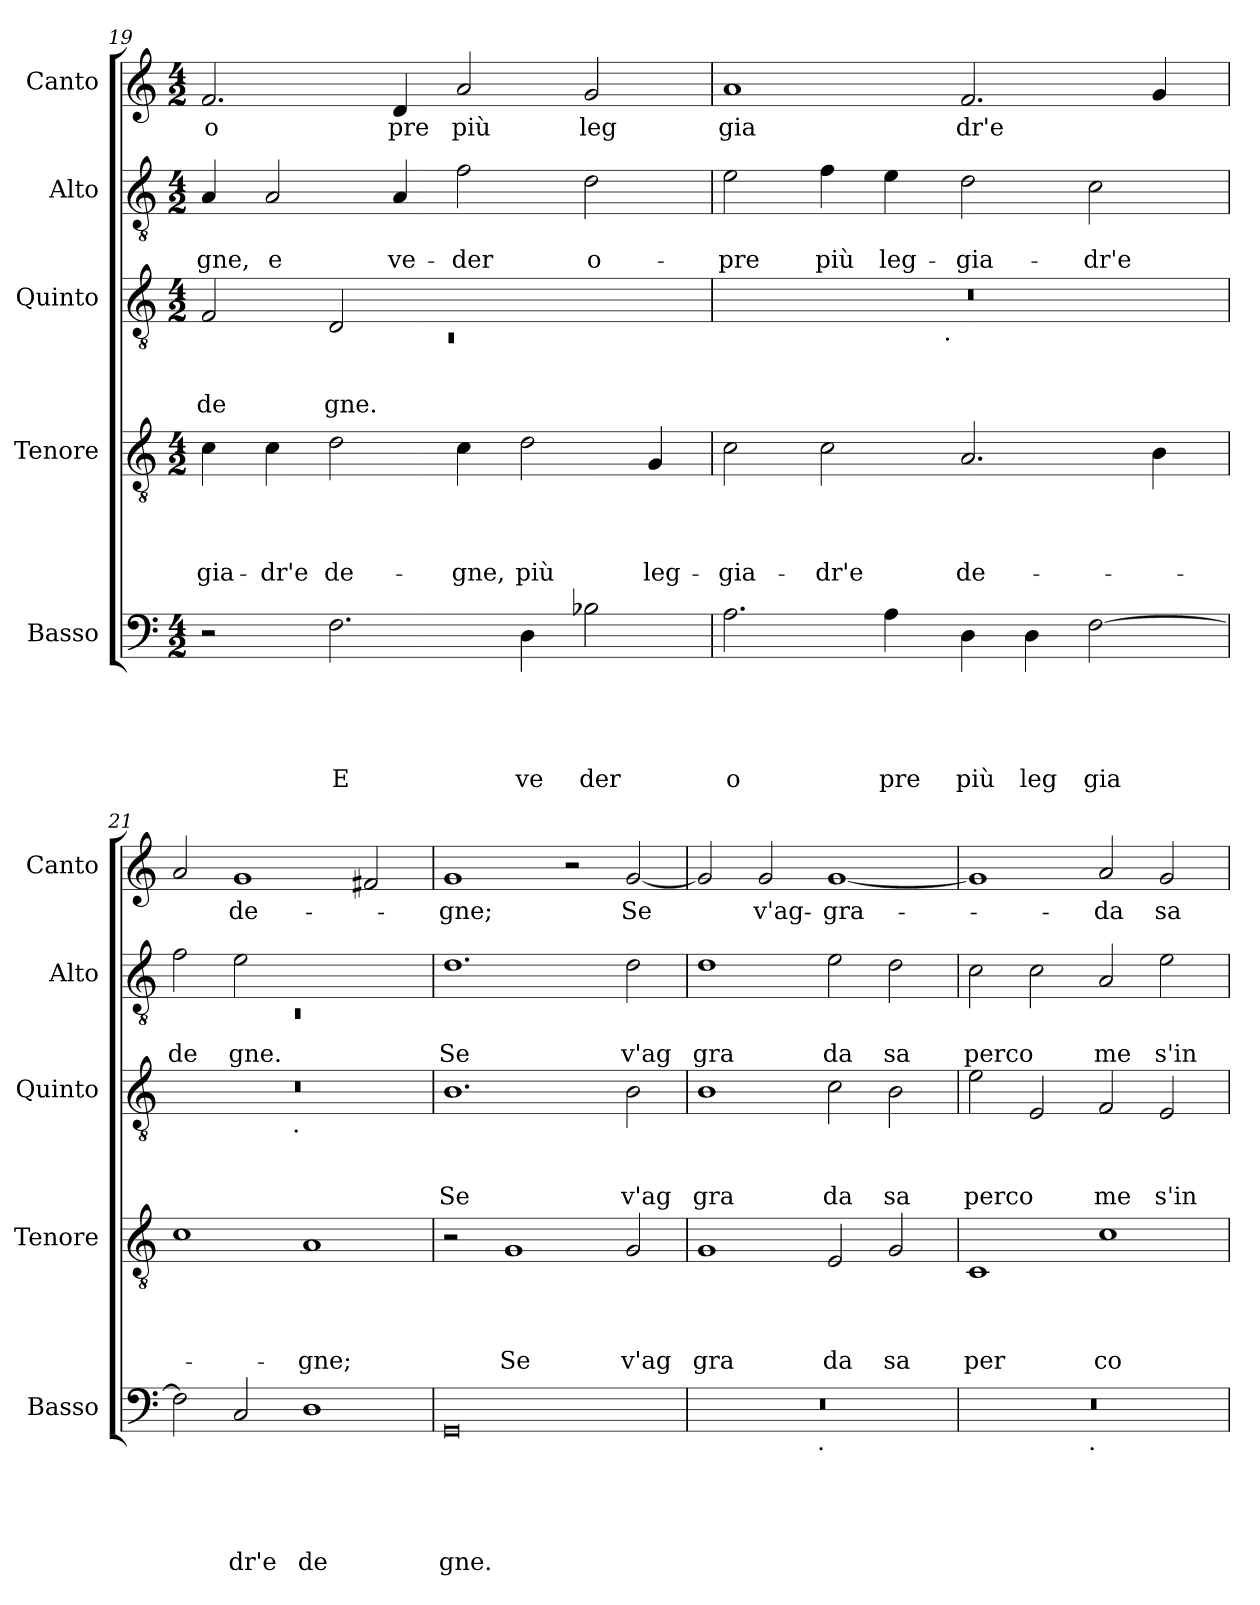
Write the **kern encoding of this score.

**kern	**text	**text	**text	**text	**text	**kern	**text	**text	**text	**text	**kern	**text	**text	**text	**kern	**text	**text	**kern	**text
*part5	*part5	*part5	*part5	*part5	*part5	*part4	*part4	*part4	*part4	*part4	*part3	*part3	*part3	*part3	*part2	*part2	*part2	*part1	*part1
*staff5	*staff5	*staff5	*staff5	*staff5	*staff5	*staff4	*staff4	*staff4	*staff4	*staff4	*staff3	*staff3	*staff3	*staff3	*staff2	*staff2	*staff2	*staff1	*staff1
*I"Basso	*	*	*	*	*	*I"Tenore	*	*	*	*	*I"Quinto	*	*	*	*I"Alto	*	*	*I"Canto	*
*I'Basso	*	*	*	*	*	*I'Tenore	*	*	*	*	*I'Quinto	*	*	*	*I'Alto	*	*	*I'Canto	*
*clefF4	*	*	*	*	*	*clefGv2	*	*	*	*	*clefGv2	*	*	*	*clefGv2	*	*	*clefG2	*
*k[]	*	*	*	*	*	*k[]	*	*	*	*	*k[]	*	*	*	*k[]	*	*	*k[]	*
*C:	*	*	*	*	*	*C:	*	*	*	*	*C:	*	*	*	*C:	*	*	*C:	*
*M4/2	*	*	*	*	*	*M4/2	*	*	*	*	*M4/2	*	*	*	*M4/2	*	*	*M4/2	*
=19	=19	=19	=19	=19	=19	=19	=19	=19	=19	=19	=19	=19	=19	=19	=19	=19	=19	=19	=19
*	*	*	*	*	*	*	*	*	*	*	*^	*	*	*	*	*	*	*	*
!	!	!	!	!	!	!	!	!	!	!LO:LY:b	!	!LO:N:vis=1	!	!	!LO:LY:b	!	!	!LO:LY:b	!	!LO:LY:b
2r	.	.	.	.	.	4c\	.	.	.	-gia-	2F/	0rC	.	.	de	4A/	.	-gne,	2.f/	o
!	!	!	!	!	!	!	!	!	!	!LO:LY:b	!	!	!	!	!	!	!	!LO:LY:b	!	!
.	.	.	.	.	.	4c\	.	.	.	-dr'e	.	.	.	.	.	2A/	.	e	.	.
!	!	!	!	!	!LO:LY:b	!	!	!	!	!LO:LY:b	!	!	!	!	!LO:LY:b	!	!	!	!	!
2.F\	.	.	.	.	E	2d\	.	.	.	de-	2D/	.	.	.	gne.	.	.	.	.	.
!	!	!	!	!	!	!	!	!	!	!	!	!	!	!	!	!	!	!LO:LY:b	!	!LO:LY:b
.	.	.	.	.	.	.	.	.	.	.	.	.	.	.	.	4A/	.	ve-	4d/	pre
!	!	!	!	!	!	!	!	!	!	!LO:LY:b	!	!	!	!	!	!	!	!LO:LY:b	!	!LO:LY:b
.	.	.	.	.	.	4c\	.	.	.	-gne,	1ryy	.	.	.	.	2f\	.	-der	2a/	più
!	!	!	!	!	!LO:LY:b	!	!	!	!	!LO:LY:b	!	!	!	!	!	!	!	!	!	!
4D\	.	.	.	.	ve	2d\	.	.	.	più	.	.	.	.	.	.	.	.	.	.
!	!	!	!	!	!LO:LY:b	!	!	!	!	!	!	!	!	!	!	!	!	!LO:LY:b	!	!LO:LY:b
2B-\	.	.	.	.	der	.	.	.	.	.	.	.	.	.	.	2d\	.	o-	2g/	leg
!	!	!	!	!	!	!	!	!	!	!LO:LY:b	!	!	!	!	!	!	!	!	!	!
.	.	.	.	.	.	4G/	.	.	.	leg-	.	.	.	.	.	.	.	.	.	.
=20	=20	=20	=20	=20	=20	=20	=20	=20	=20	=20	=20	=20	=20	=20	=20	=20	=20	=20	=20	=20
!	!	!	!	!	!LO:LY:b	!	!	!	!	!LO:LY:b	!	!	!	!	!	!	!	!LO:LY:b	!	!LO:LY:b
2.A\	.	.	.	.	o	2c\	.	.	.	-gia-	0r	2ryy	.	.	.	2e\	.	-pre	1a	gia
!	!	!	!	!	!	!	!	!	!	!LO:LY:b	!	!	!	!	!	!	!	!LO:LY:b	!	!
.	.	.	.	.	.	2c\	.	.	.	-dr'e	.	4...ryy	.	.	.	4f\	.	più	.	.
!	!	!	!	!	!LO:LY:b	!	!	!	!	!	!	!	!	!	!	!	!	!LO:LY:b	!	!
4A\	.	.	.	.	pre	.	.	.	.	.	.	.	.	.	.	4e\	.	leg-	.	.
!	!	!	!	!	!	!	!	!	!	!	!	!LO:TX:b:t=.	!	!	!	!	!	!	!	!
.	.	.	.	.	.	.	.	.	.	.	.	1ryy	.	.	.	.	.	.	.	.
!	!	!	!	!	!LO:LY:b	!	!	!	!	!LO:LY:b	!	!	!	!	!	!	!	!LO:LY:b	!	!LO:LY:b
4D\	.	.	.	.	più	2.A/	.	.	.	de-	.	.	.	.	.	2d\	.	-gia-	2.f/	dr'e
!	!	!	!	!	!LO:LY:b	!	!	!	!	!	!	!	!	!	!	!	!	!	!	!
4D\	.	.	.	.	leg	.	.	.	.	.	.	.	.	.	.	.	.	.	.	.
!	!	!	!	!	!LO:LY:b	!	!	!	!	!	!	!	!	!	!	!	!	!LO:LY:b	!	!
[>2F\	.	.	.	.	gia	.	.	.	.	.	.	.	.	.	.	2c\	.	-dr'e	.	.
.	.	.	.	.	.	4B\	.	.	.	.	.	.	.	.	.	.	.	.	4g/	.
.	.	.	.	.	.	.	.	.	.	.	.	32ryy	.	.	.	.	.	.	.	.
!!LO:PB:g=z
=21	=21	=21	=21	=21	=21	=21	=21	=21	=21	=21	=21	=21	=21	=21	=21	=21	=21	=21	=21	=21
*	*	*	*	*	*	*	*	*	*	*	*	*	*	*	*	*^	*	*	*	*
!	!	!	!	!	!	!	!	!	!	!	!	!	!	!	!	!	!LO:N:vis=1	!	!LO:LY:b	!	!
2F\]	.	.	.	.	.	1c	.	.	.	.	0r	2ryy	.	.	.	2f\	0rC	.	de	2a/	.
!	!	!	!	!	!LO:LY:b	!	!	!	!	!	!	!	!	!	!	!	!	!	!LO:LY:b	!	!LO:LY:b
2C/	.	.	.	.	dr'e	.	.	.	.	.	.	4...ryy	.	.	.	2e\	.	.	gne.	1g	de-
!	!	!	!	!	!	!	!	!	!	!	!	!LO:TX:b:t=.	!	!	!	!	!	!	!	!	!
.	.	.	.	.	.	.	.	.	.	.	.	1ryy	.	.	.	.	.	.	.	.	.
!	!	!	!	!	!LO:LY:b	!	!	!	!	!LO:LY:b	!	!	!	!	!	!	!	!	!	!	!
1D	.	.	.	.	de	1A	.	.	.	-gne;	.	.	.	.	.	1ryy	.	.	.	.	.
.	.	.	.	.	.	.	.	.	.	.	.	.	.	.	.	.	.	.	.	2f#/	.
.	.	.	.	.	.	.	.	.	.	.	.	32ryy	.	.	.	.	.	.	.	.	.
=22	=22	=22	=22	=22	=22	=22	=22	=22	=22	=22	=22	=22	=22	=22	=22	=22	=22	=22	=22	=22	=22
!	!	!	!	!	!LO:LY:b	!	!	!	!	!	!	!	!	!	!LO:LY:b	!	!	!	!LO:LY:b	!	!LO:LY:b
*	*	*	*	*	*	*	*	*	*	*	*v	*v	*	*	*	*	*	*	*	*	*
*	*	*	*	*	*	*	*	*	*	*	*	*	*	*	*v	*v	*	*	*	*
0GG	.	.	.	.	gne.	2r	.	.	.	.	1.B	.	.	Se	1.d	.	Se	1g	-gne;
!	!	!	!	!	!	!	!	!	!	!LO:LY:b	!	!	!	!	!	!	!	!	!
.	.	.	.	.	.	1G	.	.	.	Se	.	.	.	.	.	.	.	.	.
.	.	.	.	.	.	.	.	.	.	.	.	.	.	.	.	.	.	2r	.
!	!	!	!	!	!	!	!	!	!	!LO:LY:b	!	!	!	!LO:LY:b	!	!	!LO:LY:b	!	!LO:LY:b
.	.	.	.	.	.	2G/	.	.	.	v'ag	2B\	.	.	v'ag	2d\	.	v'ag	[<2g/	Se
=23	=23	=23	=23	=23	=23	=23	=23	=23	=23	=23	=23	=23	=23	=23	=23	=23	=23	=23	=23
!	!	!	!	!	!	!	!	!	!	!LO:LY:b	!	!	!	!LO:LY:b	!	!	!LO:LY:b	!	!
*^	*	*	*	*	*	*	*	*	*	*	*	*	*	*	*	*	*	*	*
0r	2ryy	.	.	.	.	.	1G	.	.	.	gra	1B	.	.	gra	1d	.	gra	2g/]	.
!	!	!	!	!	!	!	!	!	!	!	!	!	!	!	!	!	!	!	!	!LO:LY:b
.	4...ryy	.	.	.	.	.	.	.	.	.	.	.	.	.	.	.	.	.	2g/	v'ag-
!	!LO:TX:b:t=.	!	!	!	!	!	!	!	!	!	!	!	!	!	!	!	!	!	!	!
.	1ryy	.	.	.	.	.	.	.	.	.	.	.	.	.	.	.	.	.	.	.
!	!	!	!	!	!	!	!	!	!	!	!LO:LY:b	!	!	!	!LO:LY:b	!	!	!LO:LY:b	!	!LO:LY:b
.	.	.	.	.	.	.	2E/	.	.	.	da	2c\	.	.	da	2e\	.	da	[<1g	-gra-
!	!	!	!	!	!	!	!	!	!	!	!LO:LY:b	!	!	!	!LO:LY:b	!	!	!LO:LY:b	!	!
.	.	.	.	.	.	.	2G/	.	.	.	sa	2B\	.	.	sa	2d\	.	sa	.	.
.	32ryy	.	.	.	.	.	.	.	.	.	.	.	.	.	.	.	.	.	.	.
=24	=24	=24	=24	=24	=24	=24	=24	=24	=24	=24	=24	=24	=24	=24	=24	=24	=24	=24	=24	=24
!	!	!	!	!	!	!	!	!	!	!	!LO:LY:b	!	!	!	!LO:LY:b	!	!	!LO:LY:b	!	!
0r	2ryy	.	.	.	.	.	1C	.	.	.	per	2e\	.	.	perco	2c\	.	perco	1g]	.
.	4...ryy	.	.	.	.	.	.	.	.	.	.	2E/	.	.	.	2c\	.	.	.	.
!	!LO:TX:b:t=.	!	!	!	!	!	!	!	!	!	!	!	!	!	!	!	!	!	!	!
.	1ryy	.	.	.	.	.	.	.	.	.	.	.	.	.	.	.	.	.	.	.
!	!	!	!	!	!	!	!	!	!	!	!LO:LY:b	!	!	!	!LO:LY:b	!	!	!LO:LY:b	!	!LO:LY:b
.	.	.	.	.	.	.	1c	.	.	.	co	2F/	.	.	me	2A/	.	me	2a/	-da
!	!	!	!	!	!	!	!	!	!	!	!	!	!	!	!LO:LY:b	!	!	!LO:LY:b	!	!LO:LY:b
.	.	.	.	.	.	.	.	.	.	.	.	2E/	.	.	s'in	2e\	.	s'in	2g/	sa-
.	32ryy	.	.	.	.	.	.	.	.	.	.	.	.	.	.	.	.	.	.	.
*v	*v	*	*	*	*	*	*	*	*	*	*	*	*	*	*	*	*	*	*	*
=	=	=	=	=	=	=	=	=	=	=	=	=	=	=	=	=	=	=	=
*-	*-	*-	*-	*-	*-	*-	*-	*-	*-	*-	*-	*-	*-	*-	*-	*-	*-	*-	*-
